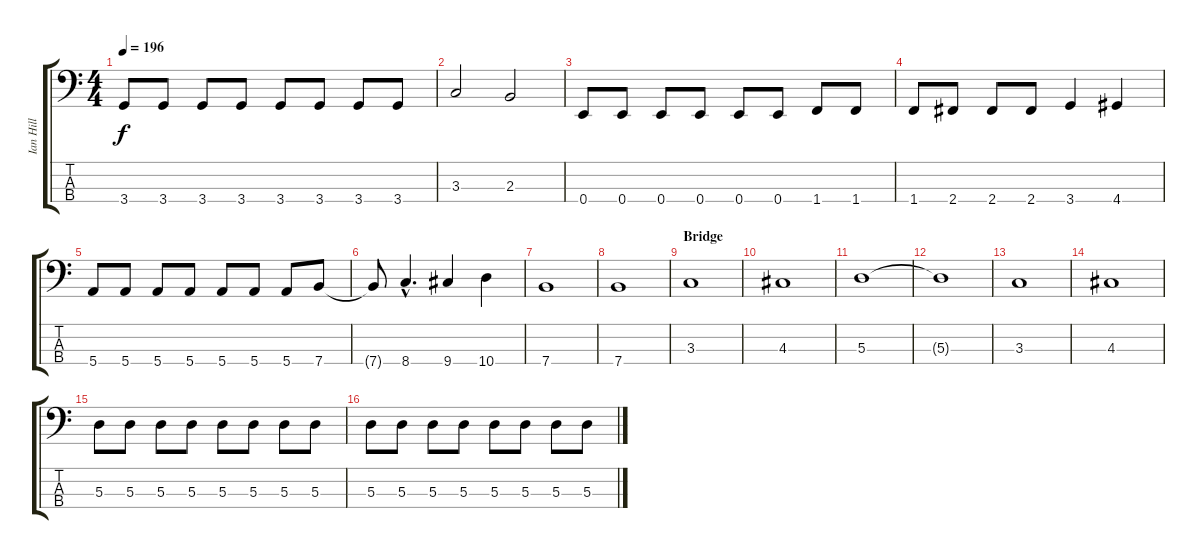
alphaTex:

\track ("Ian Hill" "Ian Hill") {instrument fretlessbass}
\staff {score tabs}
\tuning (G2 D2 A1 E1) {hide}
\ts (4 4)
\tempo 196
\clef f4
\ks c
3.4.8{dy f} 3.4.8 3.4.8 3.4.8 3.4.8 3.4.8 3.4.8 3.4.8 |
3.3.2 2.3.2 |
0.4.8 0.4.8 0.4.8 0.4.8 0.4.8 0.4.8 1.4.8 1.4.8 |
1.4.8 2.4.8 2.4.8 2.4.8 3.4.4 4.4.4 |
5.4.8 5.4.8 5.4.8 5.4.8 5.4.8 5.4.8 5.4.8 7.4.8 |
7.4{t}.8 8.4{hac}.4{d} 9.4.4 10.4.4 |
7.4.1 |
7.4.1 |
\section ("" "Bridge")
3.3.1 |
4.3.1 |
5.3.1 |
5.3{t}.1 |
3.3.1 |
4.3.1 |
5.3.8 5.3.8 5.3.8 5.3.8 5.3.8 5.3.8 5.3.8 5.3.8 |
5.3.8 5.3.8 5.3.8 5.3.8 5.3.8 5.3.8 5.3.8 5.3.8
